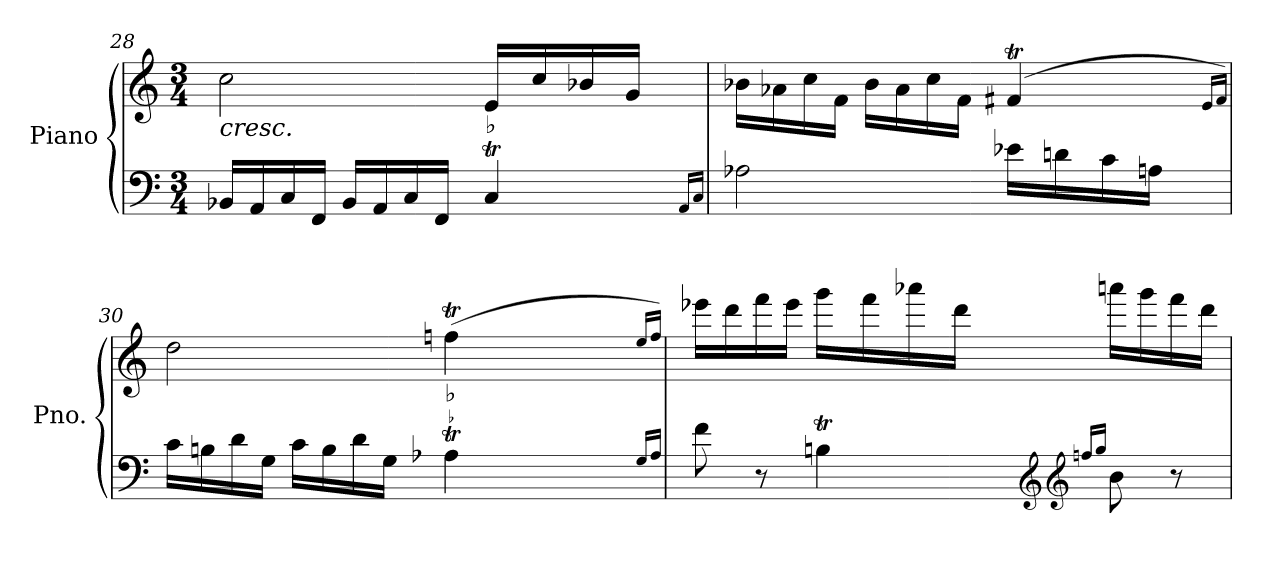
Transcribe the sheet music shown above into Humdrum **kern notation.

**kern	**kern
*part1	*part1
*staff2	*staff1
*I"Piano	*
*I'Pno.	*
!!LO:LB:g=z
*clefF4	*clefG2
*k[]	*k[]
*M3/4	*M3/4
=28	=28
*^	*
!	!	!LO:TX:b:i:t=cresc.
16BB-X/LL	2ryy	2cc\
16AA/	.	.
16C/	.	.
16FF/JJ	.	.
16BB-/LL	.	.
16AA/	.	.
16C/	.	.
16FF/JJ	.	.
!LO:TX:a:t=♭	!	!
4CT/	32D-X!yy	16e/LL
.	32C!yy	.
.	32D-!yy	16cc/
.	32C!yy	.
.	32D-!yy	16b-X/
.	32C!yy	.
.	32AA!yy	16g/JJ
.	32C!yy	.
*v	*v	*
16qAA/LL	.
16qC/JJ	.
=29	=29
*	*^
2A-X\	16b-X\LL	2ryy
.	16a-X\	.
.	16cc\	.
.	16f\JJ	.
.	16b-\LL	.
.	16a-\	.
.	16cc\	.
.	16f\JJ	.
16e-X\LL	(<4f#Xt/	32g!yy
.	.	32f#!yy
16dn\	.	32g!yy
.	.	32f#!yy
16c\	.	32g!yy
.	.	32f#!yy
16An\JJ	.	32e!yy
.	.	32f#!yy
.	16qe/LL	.
.	16qf#/JJ)	.
=30	=30	=30
*^	*	*
16c\LL	2ryy	2dd\	2ryy
16Bn\	.	.	.
16d\	.	.	.
16G\JJ	.	.	.
16c\LL	.	.	.
16B\	.	.	.
16d\	.	.	.
16G\JJ	.	.	.
!LO:TX:a:t=♭	!	!	!
4A-XT\	32B-X!yy	(<4ffnT\	32gg!yy
.	32A-!yy	.	32ff!yy
.	32B-!yy	.	32gg!yy
.	32A-!yy	.	32ff!yy
.	32B-!yy	.	32gg!yy
.	32A-!yy	.	32ff!yy
.	32G!yy	.	32ee!yy
.	32A-!yy	.	32ff!yy
*	*	*v	*v
16qG/LL	.	16qee/LL
16qA-/JJ	.	16qff/JJ)
!!LO:LB:g=z
=31	=31	=31
8f\	4ryy	16eee-X\LL
.	.	16ddd\
8r	.	16fff\
.	.	16eee-\JJ
4Bnt\	32d!yy	16ggg\LL
.	32B!yy	.
.	32d!yy	16fff\
.	32B!yy	.
.	32d!yy	16aaa-X\
.	32B!yy	.
.	32A!yy	16ddd\JJ
.	32B!yy	.
16qAn/LL	.	.
16qB/JJ	.	.
*clefG2	*	*
8b\	8ryy	16aaan\LL
.	.	16ggg\
8r	8ryy	16fff\
.	.	16ddd\JJ
*v	*v	*
=	=
*-	*-
